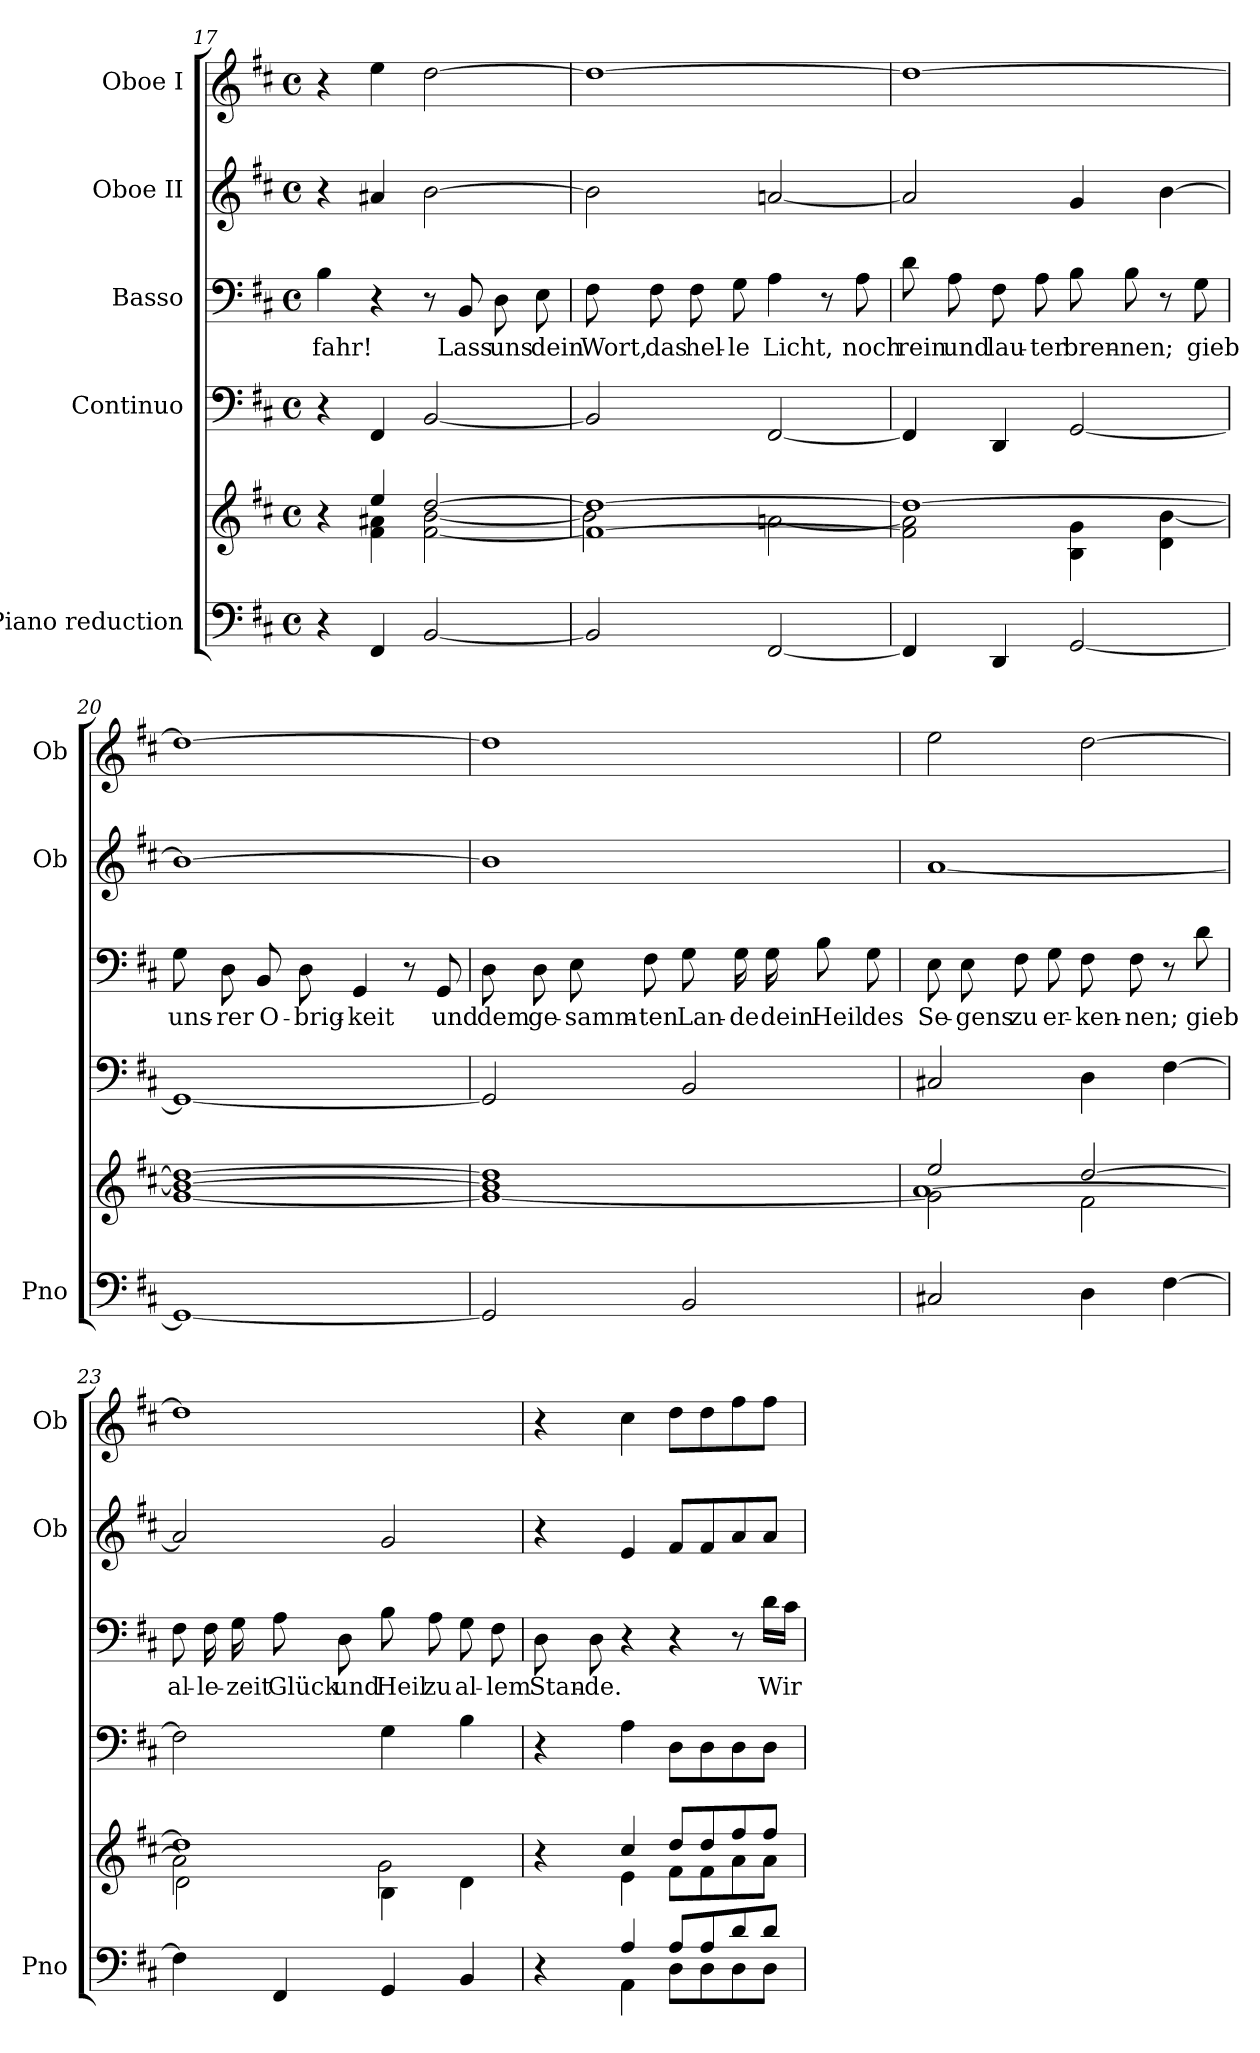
**kern	**kern	**kern	**kern	**text	**kern	**kern
*part5	*part5	*part4	*part3	*part3	*part2	*part1
*staff6	*staff5	*staff4	*staff3	*staff3	*staff2	*staff1
*I"Piano reduction	*	*I"Continuo	*I"Basso	*	*I"Oboe II	*I"Oboe I
*I'Pno	*	*	*	*	*I'Ob	*I'Ob
*clefF4	*clefG2	*clefF4	*clefF4	*	*clefG2	*clefG2
*k[f#c#]	*k[f#c#]	*k[f#c#]	*k[f#c#]	*	*k[f#c#]	*k[f#c#]
*M4/4	*M4/4	*M4/4	*M4/4	*	*M4/4	*M4/4
*met(c)	*met(c)	*met(c)	*met(c)	*	*met(c)	*met(c)
=17	=17	=17	=17	=17	=17	=17
*	*^	*	*	*	*	*
!	!	!	!	!	!LO:LY:b	!	!
4r	4r	4ryy	4r	4B\	-fahr!	4r	4r
4FF#/	4ee/	4f#\ 4a#X\	4FF#/	4r	.	4a#X/	4ee\
[2BB/	[2dd/	[2f#\ [2b\	[2BB/	8r	.	[2b\	[2dd\
!	!	!	!	!	!LO:LY:b	!	!
.	.	.	.	8BB/	Lass	.	.
!	!	!	!	!	!LO:LY:b	!	!
.	.	.	.	8D\	uns	.	.
!	!	!	!	!	!LO:LY:b	!	!
.	.	.	.	8E\	dein	.	.
=18	=18	=18	=18	=18	=18	=18	=18
!	!	!	!	!	!LO:LY:b	!	!
2BB/]	1f#_ 1dd_	2b\]	2BB/]	8F#\	Wort,	2b\]	1dd_
!	!	!	!	!	!LO:LY:b	!	!
.	.	.	.	8F#\	das	.	.
!	!	!	!	!	!LO:LY:b	!	!
.	.	.	.	8F#\	hel-	.	.
!	!	!	!	!	!LO:LY:b	!	!
.	.	.	.	8G\	-le	.	.
!	!	!	!	!	!LO:LY:b	!	!
[2FF#/	.	[2an\	[2FF#/	4A\	Licht,	[2an/	.
.	.	.	.	8r	.	.	.
!	!	!	!	!	!LO:LY:b	!	!
.	.	.	.	8A\	noch	.	.
=19	=19	=19	=19	=19	=19	=19	=19
!	!	!	!	!	!LO:LY:b	!	!
4FF#/]	1dd_	2f#\] 2a\]	4FF#/]	8d\	rein	2a/]	1dd_
!	!	!	!	!	!LO:LY:b	!	!
.	.	.	.	8A\	und	.	.
!	!	!	!	!	!LO:LY:b	!	!
4DD/	.	.	4DD/	8F#\	lau-	.	.
!	!	!	!	!	!LO:LY:b	!	!
.	.	.	.	8A\	-ter	.	.
!	!	!	!	!	!LO:LY:b	!	!
[2GG/	.	4B\ 4g\	[2GG/	8B\	bren-	4g/	.
!	!	!	!	!	!LO:LY:b	!	!
.	.	.	.	8B\	-nen;	.	.
.	.	4d\ [4b\	.	8r	.	[4b\	.
!	!	!	!	!	!LO:LY:b	!	!
.	.	.	.	8G\	gieb	.	.
=20	=20	=20	=20	=20	=20	=20	=20
!	!	!	!	!	!LO:LY:b	!	!
1GG_	1b_ 1dd_	[1g	1GG_	8G\	uns-	1b_	1dd_
!	!	!	!	!	!LO:LY:b	!	!
.	.	.	.	8D\	-rer	.	.
!	!	!	!	!	!LO:LY:b	!	!
.	.	.	.	8BB/	O-	.	.
!	!	!	!	!	!LO:LY:b	!	!
.	.	.	.	8D\	-brig-	.	.
!	!	!	!	!	!LO:LY:b	!	!
.	.	.	.	4GG/	-keit	.	.
.	.	.	.	8r	.	.	.
!	!	!	!	!	!LO:LY:b	!	!
.	.	.	.	8GG/	und	.	.
!!LO:PB:g=z
=21	=21	=21	=21	=21	=21	=21	=21
!	!	!	!	!	!LO:LY:b	!	!
2GG/]	1b] 1dd]	1g_	2GG/]	8D\	dem	1b]	1dd]
!	!	!	!	!	!LO:LY:b	!	!
.	.	.	.	8D\	ge-	.	.
!	!	!	!	!	!LO:LY:b	!	!
.	.	.	.	8E\	-samm-	.	.
!	!	!	!	!	!LO:LY:b	!	!
.	.	.	.	8F#\	-ten	.	.
!	!	!	!	!	!LO:LY:b	!	!
2BB/	.	.	2BB/	8G\	Lan-	.	.
!	!	!	!	!	!LO:LY:b	!	!
.	.	.	.	16G\	-de	.	.
!	!	!	!	!	!LO:LY:b	!	!
.	.	.	.	16G\	dein	.	.
!	!	!	!	!	!LO:LY:b	!	!
.	.	.	.	8B\	Heil	.	.
!	!	!	!	!	!LO:LY:b	!	!
.	.	.	.	8G\	des	.	.
=22	=22	=22	=22	=22	=22	=22	=22
*	*	*^	*	*	*	*	*
!	!	!	!	!	!	!LO:LY:b	!	!
2C#X/	2ee/	2g\]	[>1a	2C#X/	8E\	Se-	[1a	2ee\
!	!	!	!	!	!	!LO:LY:b	!	!
.	.	.	.	.	8E\	-gens	.	.
!	!	!	!	!	!	!LO:LY:b	!	!
.	.	.	.	.	8F#\	zu	.	.
!	!	!	!	!	!	!LO:LY:b	!	!
.	.	.	.	.	8G\	er-	.	.
!	!	!	!	!	!	!LO:LY:b	!	!
4D\	[2dd/	2f#\	.	4D\	8F#\	-ken-	.	[2dd\
!	!	!	!	!	!	!LO:LY:b	!	!
.	.	.	.	.	8F#\	-nen;	.	.
[4F#\	.	.	.	[4F#\	8r	.	.	.
!	!	!	!	!	!	!LO:LY:b	!	!
.	.	.	.	.	8d\	gieb	.	.
=23	=23	=23	=23	=23	=23	=23	=23	=23
!	!	!	!	!	!	!LO:LY:b	!	!
4F#\]	1dd]	2a\]	2d\	2F#\]	8F#\	al-	2a/]	1dd]
!	!	!	!	!	!	!LO:LY:b	!	!
.	.	.	.	.	16F#\	-le-	.	.
!	!	!	!	!	!	!LO:LY:b	!	!
.	.	.	.	.	16G\	-zeit	.	.
!	!	!	!	!	!	!LO:LY:b	!	!
4FF#/	.	.	.	.	8A\	Glück	.	.
!	!	!	!	!	!	!LO:LY:b	!	!
.	.	.	.	.	8D\	und	.	.
!	!	!	!	!	!	!LO:LY:b	!	!
4GG/	.	4B\	2g\	4G\	8B\	Heil	2g/	.
!	!	!	!	!	!	!LO:LY:b	!	!
.	.	.	.	.	8A\	zu	.	.
!	!	!	!	!	!	!LO:LY:b	!	!
4BB/	.	4d\	.	4B\	8G\	al-	.	.
!	!	!	!	!	!	!LO:LY:b	!	!
.	.	.	.	.	8F#\	-lem	.	.
*	*	*v	*v	*	*	*	*	*
=24	=24	=24	=24	=24	=24	=24	=24
*^	*	*	*	*	*	*	*
!	!	!	!	!	!	!LO:LY:b	!	!
4r	4ryy	4r	4ryy	4r	8D\	Stan-	4r	4r
!	!	!	!	!	!	!LO:LY:b	!	!
.	.	.	.	.	8D\	-de.	.	.
4A/	4AA\	4cc#/	4e\	4A\	4r	.	4e/	4cc#\
8A/L	8D\L	8dd/L	8f#\L	8D\L	4r	.	8f#/L	8dd\L
8A/	8D\	8dd/	8f#\	8D\	.	.	8f#/	8dd\
8d/	8D\	8ff#/	8a\	8D\	8r	.	8a/	8ff#\
!	!	!	!	!	!	!LO:LY:b	!	!
8d/J	8D\J	8ff#/J	8a\J	8D\J	16d\LL	Wir	8a/J	8ff#\J
.	.	.	.	.	16c#\JJ	.	.	.
*v	*v	*	*	*	*	*	*	*
*	*v	*v	*	*	*	*	*
=	=	=	=	=	=	=
*-	*-	*-	*-	*-	*-	*-
